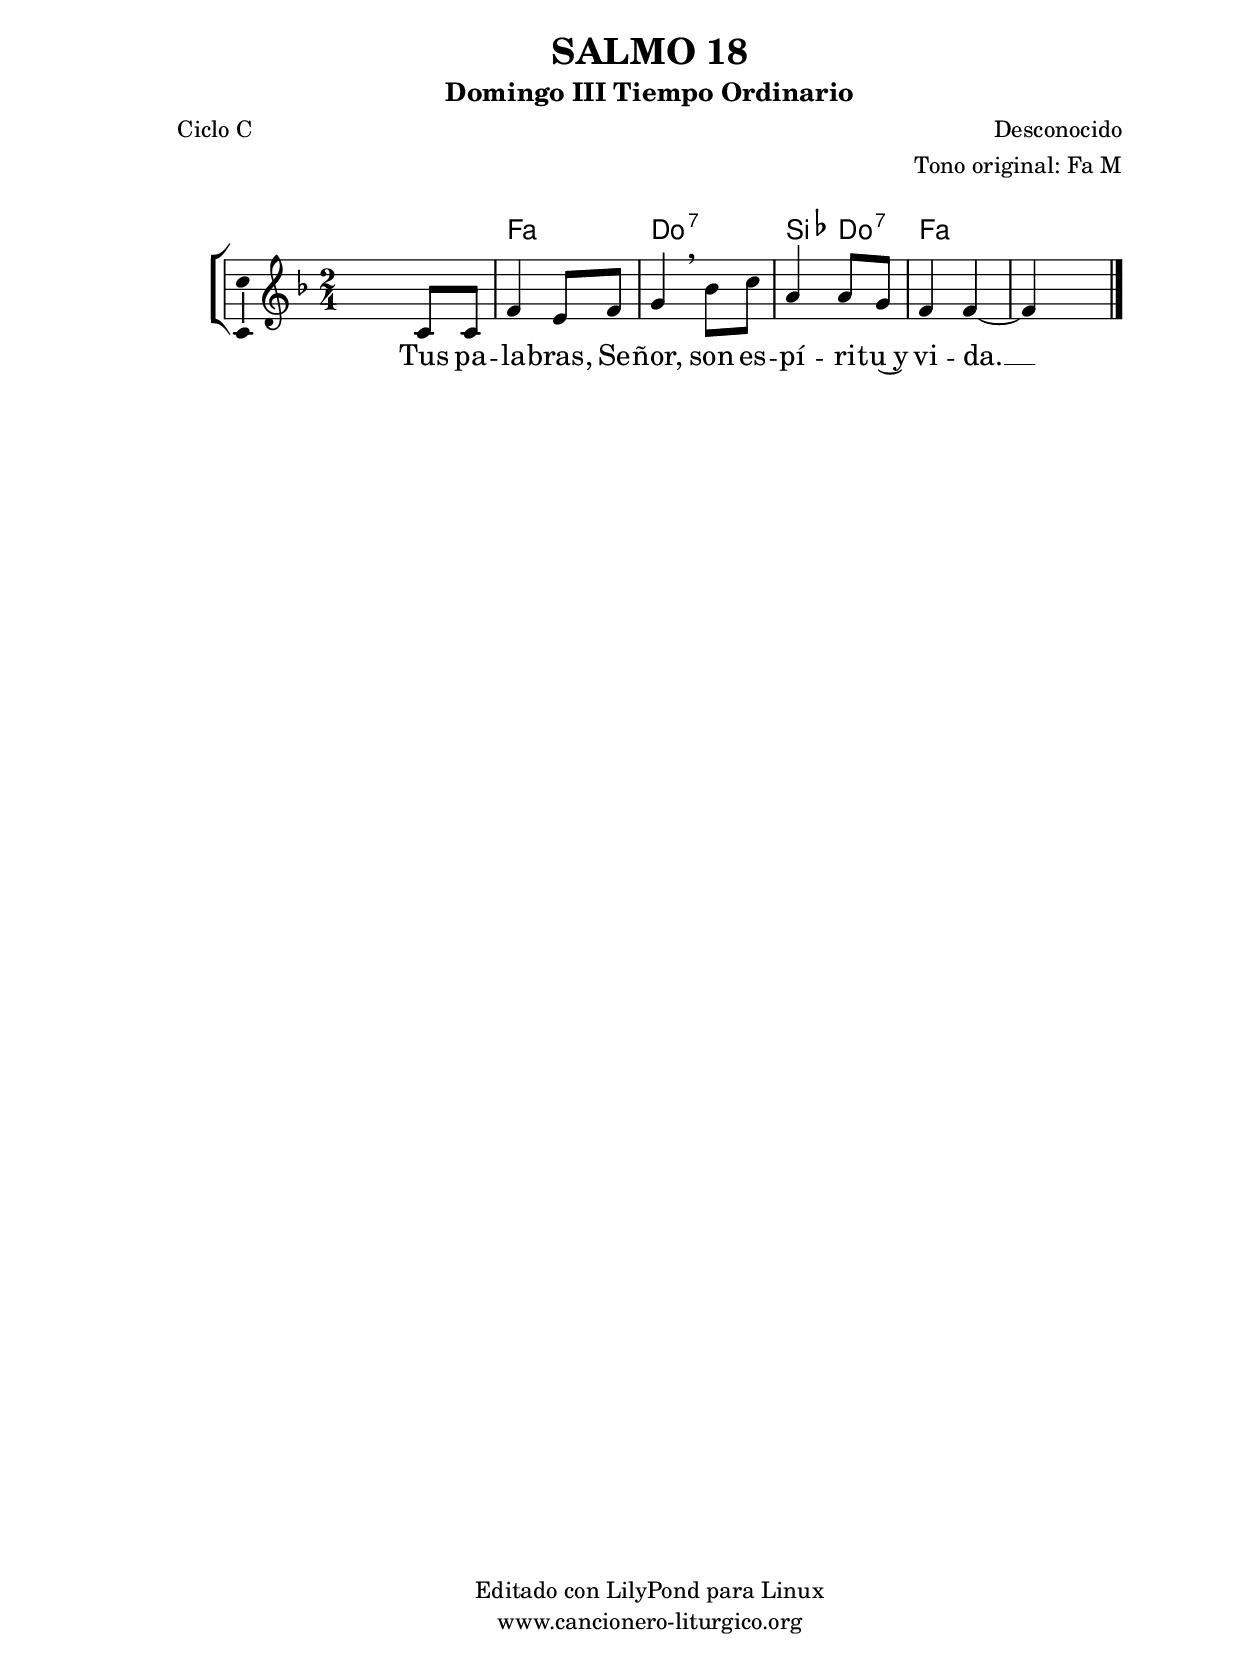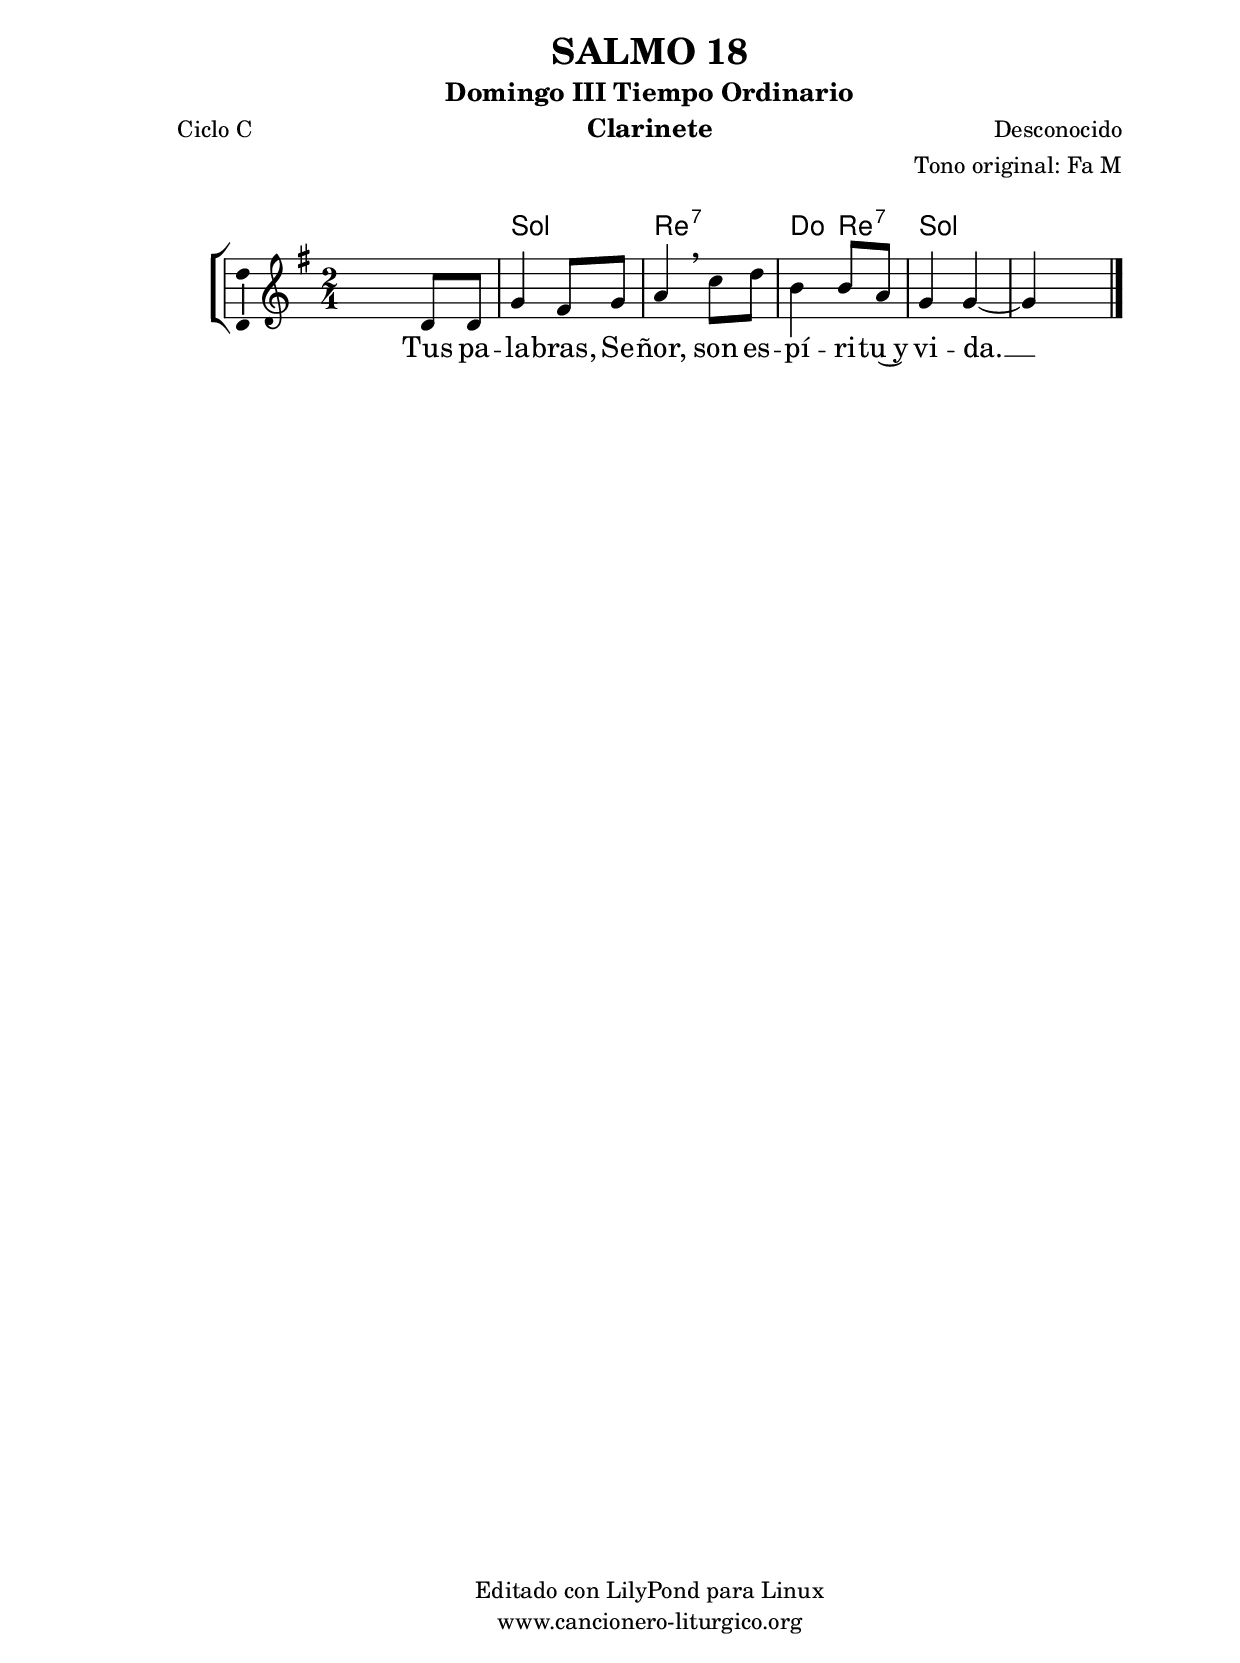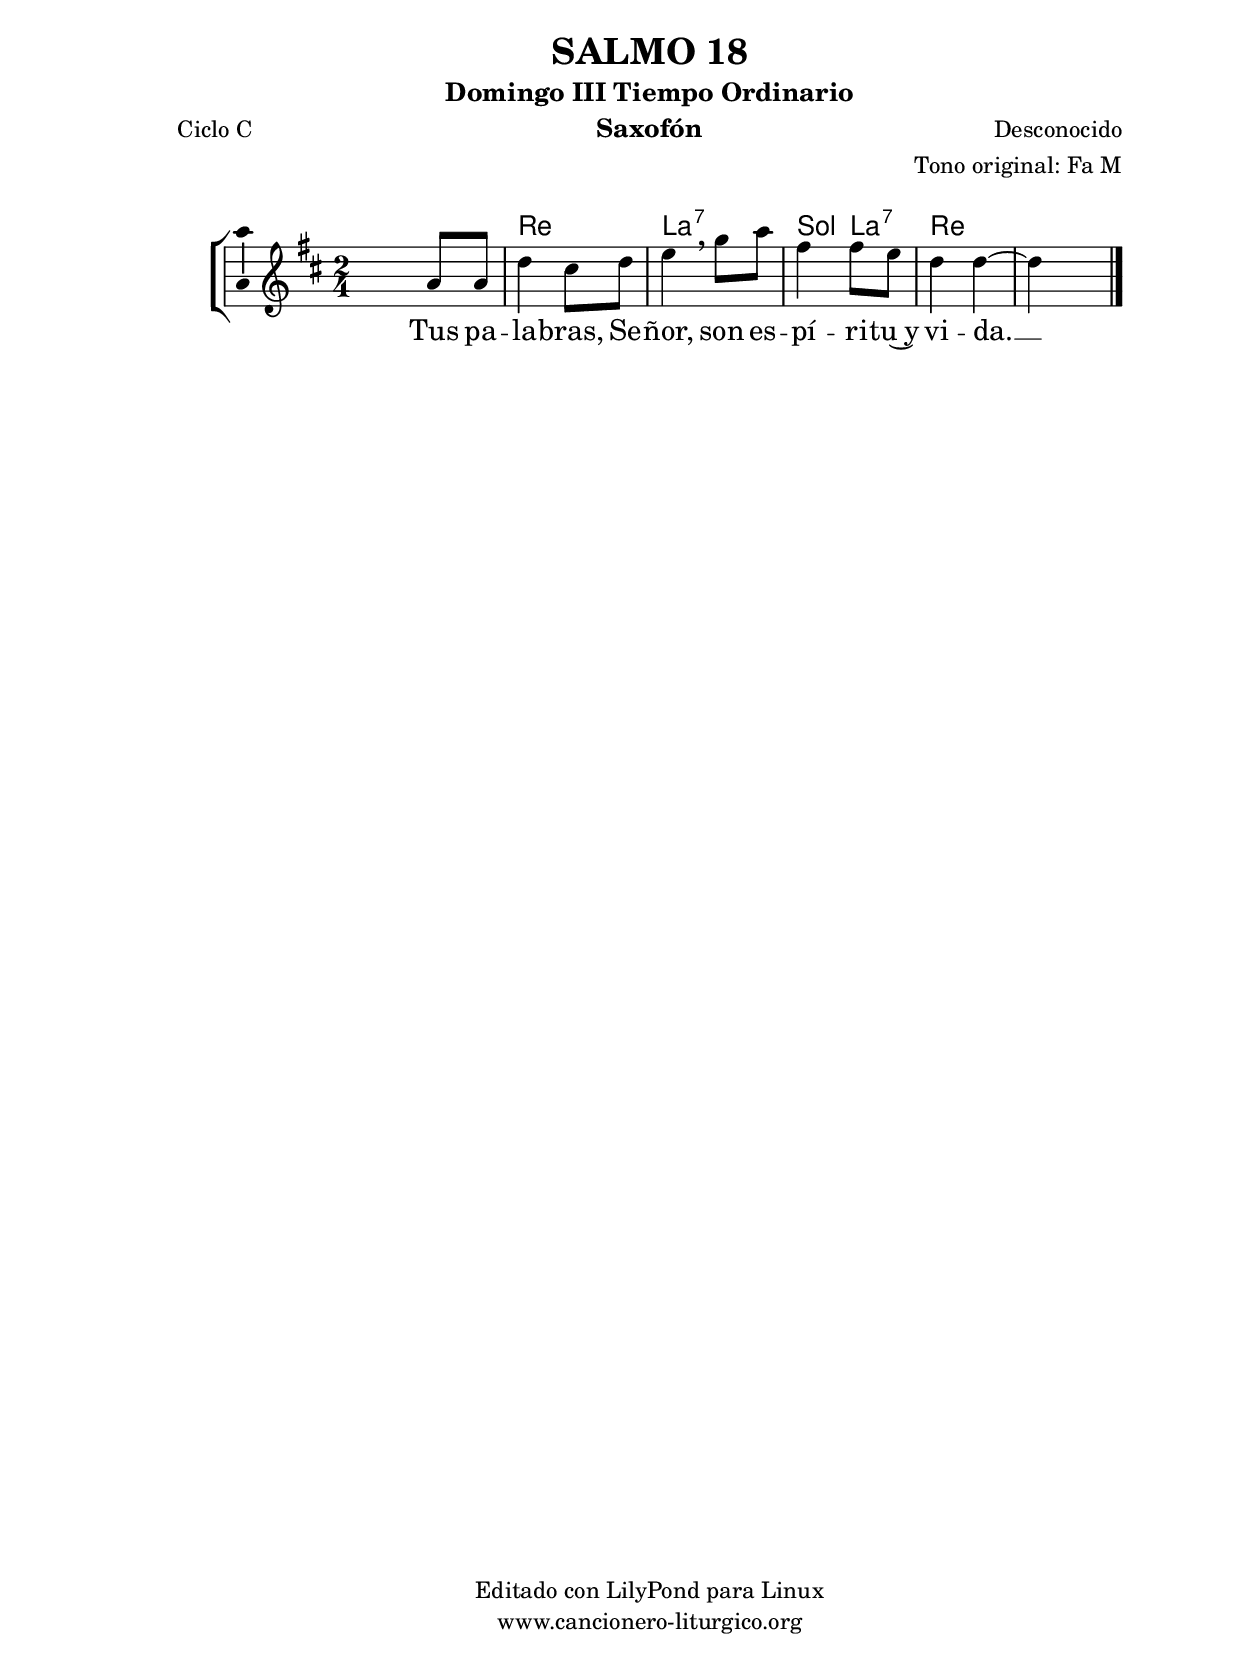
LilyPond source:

%
%para convertir .midi en .wav:
%timidity filename.midi -Ow -o finename.wav
%
%
%Para convertir de .wav a .mp3:
%lame -h -m j filename.wav
%
%
%para escuchar el midi:
%timidity nombrefichero.midi
%


%versión de lilypond para la que se ha escrito esta partitura:
\version "2.16.0"

	%Tamaño papel
	#(set-default-paper-size "a4")
	%Tamaño partitura
	#(set-global-staff-size 20)
	%No responde al pulsar sobre una nota
	#(ly:set-option 'point-and-click #f)

%parámetros del encabezamiento:
\header {
	title = "SALMO 18"
	subtitle = "Domingo III Tiempo Ordinario"
	composer = "Desconocido"
	poet = "Ciclo C"
	meter = ""
	arranger = "Tono original: Fa M"
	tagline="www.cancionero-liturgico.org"
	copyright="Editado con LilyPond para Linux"
	tiempo = "Ordinario"
	usos = "Salmo"
	letra = "Tus palabras, Señor, son espíritu y vida."
	}

%parámetros asociados al papel:
\paper  {
	oddHeaderMarkup = \markup {\fill-line { \on-the-fly #not-first-page \fromproperty #'header:title \on-the-fly #not-first-page \fromproperty #'header:composer }}
	evenHeaderMarkup = \markup {\fill-line { \fromproperty #'header:composer \fromproperty #'header:title }}
	#(set-paper-size "a4")
	print-page-number = ##f
	first-page-number = 1
	print-first-page-number = ##f
%	head-separation = 3.0 \cm
	top-margin = 2.0 \cm
	bottom-margin = 0.5\cm
%%%	bottom-margin = -1.0\cm
	left-margin = 3.0 \cm
	line-width = 16.0 \cm 
	indent = 8\mm
	interscoreline = 2.\mm
	between-system-space = 15\mm
%	para que las partituras no llenen la hoja:
	ragged-bottom = ##t
%	idem para la última hoja:
	ragged-last-bottom = ##f
%	para que las partituras llenen el ancho del papel:
	ragged-last = ##f
	after-title-space = 2.5 \cm
%page-count=1
%system-count=8

	%Flexible Vertical Spacing
%	markup-markup-spacing =
%	#'((basic-distance . 15) (minimum-distance . 15) (padding . 3))
	markup-system-spacing =
	#'((basic-distance . 15) (minimum-distance . 15) (padding . 3))
	system-system-spacing =
	#'((basic-distance . 15) (minimum-distance . 15) (padding . 3))
	score-system-spacing =
	#'((basic-distance . 15) (minimum-distance . 15) (padding . 5))
%	top-system-spacing = % header
%	#'((basic-distance . 8) (minimum-distance . 0) (padding . 3))
%	top-markup-spacing =
%	#'((basic-distance . 20) (minimum-distance . 20) (padding . 3))
	last-bottom-spacing = % footer
	#'((basic-distance . 5) (minimum-distance . 5) (padding . 3))
%	score-markup-spacing =
%	#'((basic-distance . 16) (minimum-distance . 13) (padding . 3))

	}


%parámetros que afectan a toda la partitura:
global =  {
	%clave de sol (G):
	\clef G
	%armadura:
%	\transpose f g
	\key d \minor
	\tempo 4=80
	\set Score.tempoHideNote = ##t
	}


acordes = {
	\italianChords
	\chordmode {
%	\transpose f g
{
s2
f2 c:7 bes4 c:7 f2 f
	}
	}
}


melodia = 
%	\transpose f g
{
	\relative c'{
	\time 2/4

s4 c8 c
f4 e8 f
g4 \breathe bes8 c
a4 a8 g
f4 f~
f4 s4

	\bar "|."
	}
	}


texto = \lyricmode {
Tus pa -- la -- bras, Se -- ñor,
son es -- pí -- ri -- tu~y vi -- da. __
	}


acordesStaff = \context ChordNames = acordesStaff <<
	\set chordChanges = ##t
	\acordes
	>>


vozStaff = \context Voice = vozStaff
\with {\consists "Ambitus_engraver"}
<<
%	\set Staff.instrumentName = ""
%	\set Staff.shortInstrumentName = ""
%	\set Staff.midiInstrument = #"clarinet"
%	\set Staff.midiInstrument = #"cello"
%	\set Staff.midiInstrument = #"flute"
	\set Staff.midiInstrument = #"electric guitar (jazz)"
%	\set Staff.midiInstrument = #"english horn"
%	\set Staff.midiInstrument = #"violin"
%	\set Staff.midiInstrument = #"glockenspiel"
	\set Staff.midiMinimumVolume = #0.7
	\set Staff.midiMaximumVolume = #0.9
	\global
	\melodia
	>>


textoStaff = \context Lyrics = textoStaff <<
	\lyricsto vozStaff \texto
	>>

\book {
	\score {
		\context ChoirStaff {
			\override StaffGroup.SystemStartBracket #'collapse-height = #1
			\override Score.SystemStartBar #'collapse-height = #1
			<<
			\acordesStaff
			\vozStaff
			\textoStaff
			>>
			}
		\layout {
	    		\context {
				\Lyrics
				\override LyricText #'font-size = #2
				}
	   		 \context {
				\Score
				%fontSize = #3
				\override StaffSymbol #'staff-space = #(magstep +3)
				%\override Beam #'thickness = #0.55
				%\override SpacingSpanner #'spacing-increment = #1.0
				%\override Slur #'height-limit = #1.5
				}
			}
		}
	\score {
		\unfoldRepeats
		\context ChoirStaff {
			<<
			\acordesStaff
			\vozStaff
			>>
			}
		\midi {
	  		\context {
	  			\Score
				tempoWholesPerMinute = #(ly:make-moment 70 4)
				}
			}
		}
	}

%Partitura para clarinete
#(define output-suffix "C")
\book {
	\header{
		instrument = "Clarinete"
		}
	\score {
		\context ChoirStaff {
			\override StaffGroup.SystemStartBracket #'collapse-height = #1
			\override Score.SystemStartBar #'collapse-height = #1
\transpose c d
			<<
			\acordesStaff
			\vozStaff
			\textoStaff
			>>
			}
		\layout {
	    		\context {
				\Lyrics
				\override LyricText #'font-size = #2
				}
	   		 \context {
				\Score
				%fontSize = #3
				\override StaffSymbol #'staff-space = #(magstep +3)
				%\override Beam #'thickness = #0.55
				%\override SpacingSpanner #'spacing-increment = #1.0
				%\override Slur #'height-limit = #1.5
				}
			}
		}
	}

%Partitura para saxofón
#(define output-suffix "S")
\book {
	\header{
		instrument = "Saxofón"
		}
	\score {
		\context ChoirStaff {
			\override StaffGroup.SystemStartBracket #'collapse-height = #1
			\override Score.SystemStartBar #'collapse-height = #1
\transpose c a
			<<
			\acordesStaff
			\vozStaff
			\textoStaff
			>>
			}
		\layout {
	    		\context {
				\Lyrics
				\override LyricText #'font-size = #2
				}
	   		 \context {
				\Score
				%fontSize = #3
				\override StaffSymbol #'staff-space = #(magstep +3)
				%\override Beam #'thickness = #0.55
				%\override SpacingSpanner #'spacing-increment = #1.0
				%\override Slur #'height-limit = #1.5
				}
			}
		}
	}

